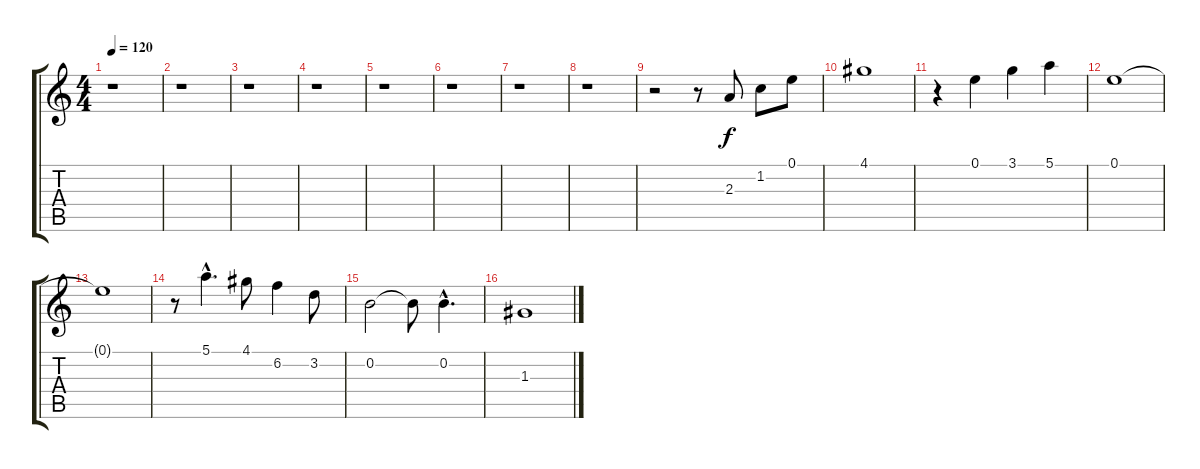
\track "" {instrument overdrivenguitar}
\staff {score tabs}
\tuning (E4 B3 G3 D3 A2 E2) {hide}
\ts (4 4)
\tempo 120
\clef g2
\ks c
r.1{dy f} |
r.1 |
r.1 |
r.1 |
r.1 |
r.1 |
r.1 |
r.1 |
r.2 r.8 2.3.8 1.2.8 0.1.8 |
4.1.1 |
r.4 0.1.4 3.1.4 5.1.4 |
0.1.1 |
0.1{t}.1 |
r.8 5.1{hac}.4{d} 4.1.8 6.2.4 3.2.8 |
0.2.2 0.2{t}.8 0.2{hac}.4{d} |
1.3.1
